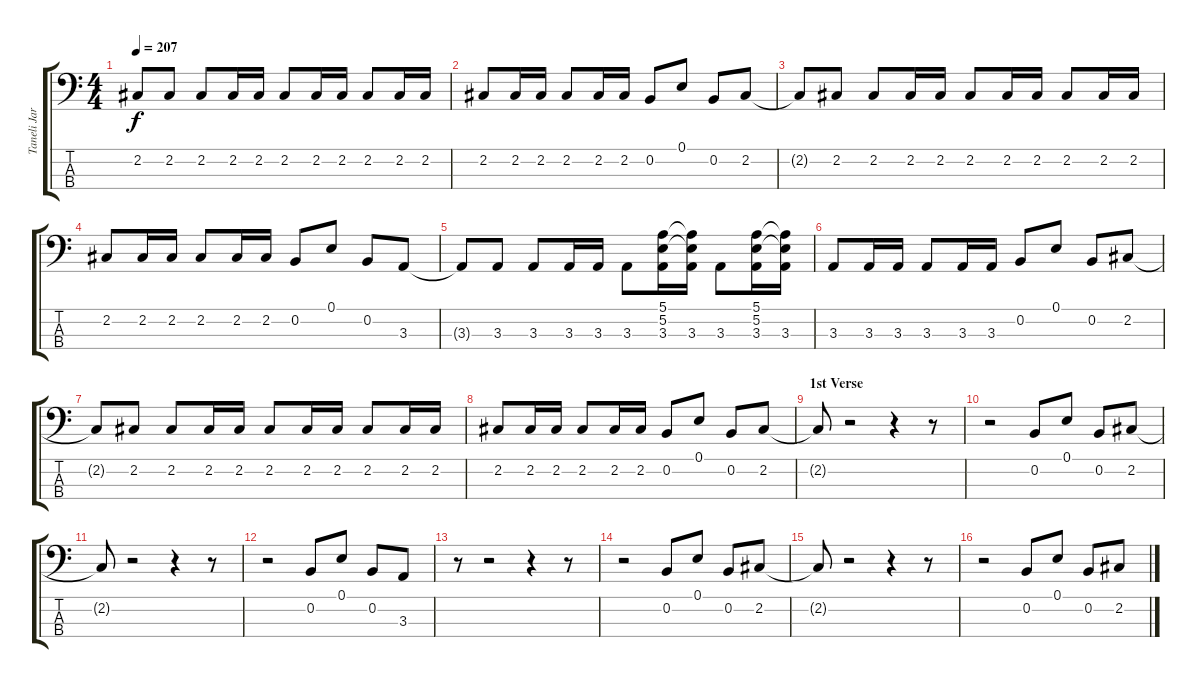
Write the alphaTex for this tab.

\track ("Taneli Jarva" "Taneli Jar") {instrument electricbassfinger}
\staff {score tabs}
\tuning (E2 B1 Gb1 Db1) {hide}
\ts (4 4)
\tempo 207
\clef f4
\ks c
2.2{t}.8{dy f} 2.2.8 2.2.8 2.2.16 2.2.16 2.2.8 2.2.16 2.2.16 2.2.8 2.2.16 2.2.16 |
2.2.8 2.2.16 2.2.16 2.2.8 2.2.16 2.2.16 0.2.8 0.1.8 0.2.8 2.2.8 |
2.2{t}.8 2.2.8 2.2.8 2.2.16 2.2.16 2.2.8 2.2.16 2.2.16 2.2.8 2.2.16 2.2.16 |
2.2.8 2.2.16 2.2.16 2.2.8 2.2.16 2.2.16 0.2.8 0.1.8 0.2.8 3.3.8 |
3.3{t}.8 3.3.8 3.3.8 3.3.16 3.3.16 3.3.8 (5.1 5.2 3.3).16 (5.1{t} 5.2{t} 3.3).16 3.3.8 (5.1 5.2 3.3).16 (5.1{t} 5.2{t} 3.3).16 |
3.3.8 3.3.16 3.3.16 3.3.8 3.3.16 3.3.16 0.2.8 0.1.8 0.2.8 2.2.8 |
2.2{t}.8 2.2.8 2.2.8 2.2.16 2.2.16 2.2.8 2.2.16 2.2.16 2.2.8 2.2.16 2.2.16 |
2.2.8 2.2.16 2.2.16 2.2.8 2.2.16 2.2.16 0.2.8 0.1.8 0.2.8 2.2.8 |
\section ("" "1st Verse")
2.2{t}.8 r.2 r.4 r.8 |
r.2 0.2.8 0.1.8 0.2.8 2.2.8 |
2.2{t}.8 r.2 r.4 r.8 |
r.2 0.2.8 0.1.8 0.2.8 3.3.8 |
r.8 r.2 r.4 r.8 |
r.2 0.2.8 0.1.8 0.2.8 2.2.8 |
2.2{t}.8 r.2 r.4 r.8 |
r.2 0.2.8 0.1.8 0.2.8 2.2.8
